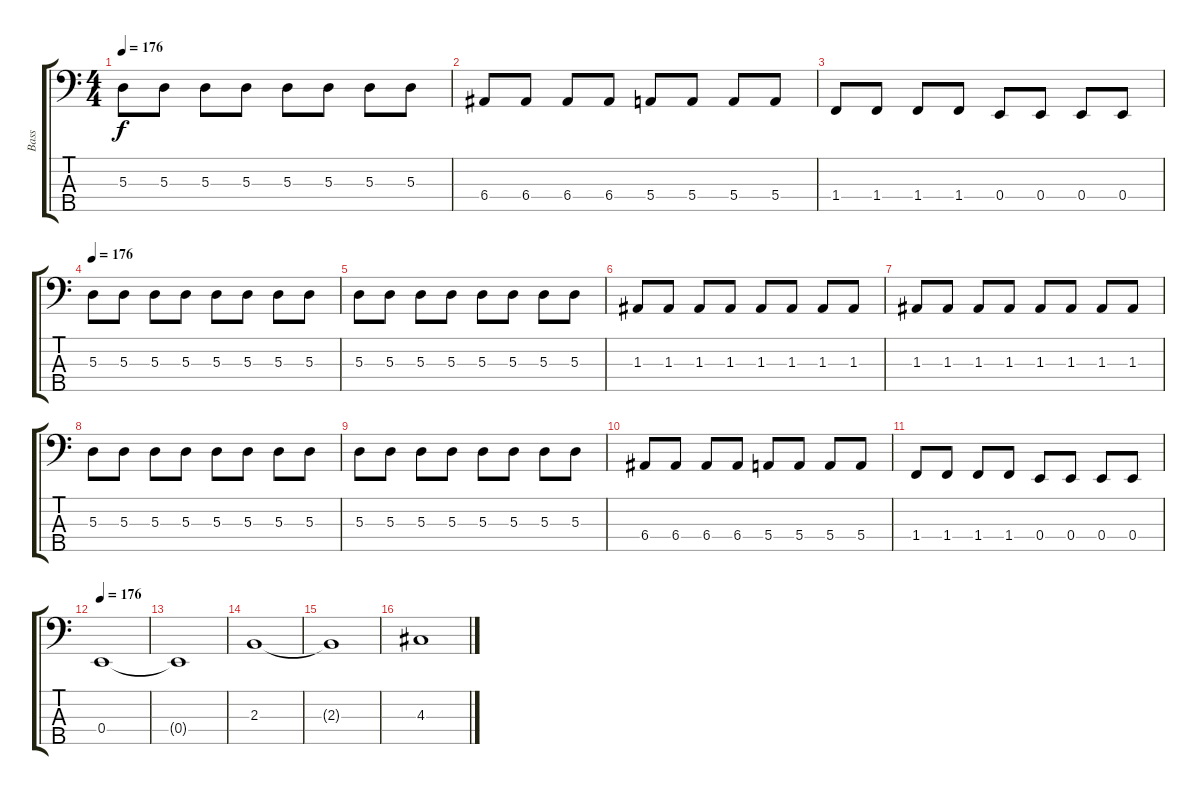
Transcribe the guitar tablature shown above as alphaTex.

\track ("Bass" "Bass") {instrument electricbassfinger}
\staff {score tabs}
\tuning (G2 D2 A1 E1 B0) {hide}
\ts (4 4)
\tempo 176
\clef f4
\ks c
5.3.8{dy f} 5.3.8 5.3.8 5.3.8 5.3.8 5.3.8 5.3.8 5.3.8 |
6.4.8 6.4.8 6.4.8 6.4.8 5.4.8 5.4.8 5.4.8 5.4.8 |
1.4.8 1.4.8 1.4.8 1.4.8 0.4.8 0.4.8 0.4.8 0.4.8 |
\tempo 176
5.3.8 5.3.8 5.3.8 5.3.8 5.3.8 5.3.8 5.3.8 5.3.8 |
5.3.8 5.3.8 5.3.8 5.3.8 5.3.8 5.3.8 5.3.8 5.3.8 |
1.3.8 1.3.8 1.3.8 1.3.8 1.3.8 1.3.8 1.3.8 1.3.8 |
1.3.8 1.3.8 1.3.8 1.3.8 1.3.8 1.3.8 1.3.8 1.3.8 |
5.3.8 5.3.8 5.3.8 5.3.8 5.3.8 5.3.8 5.3.8 5.3.8 |
5.3.8 5.3.8 5.3.8 5.3.8 5.3.8 5.3.8 5.3.8 5.3.8 |
6.4.8 6.4.8 6.4.8 6.4.8 5.4.8 5.4.8 5.4.8 5.4.8 |
1.4.8 1.4.8 1.4.8 1.4.8 0.4.8 0.4.8 0.4.8 0.4.8 |
\tempo 176
0.4.1 |
0.4{t}.1 |
2.3.1 |
2.3{t}.1 |
4.3.1
